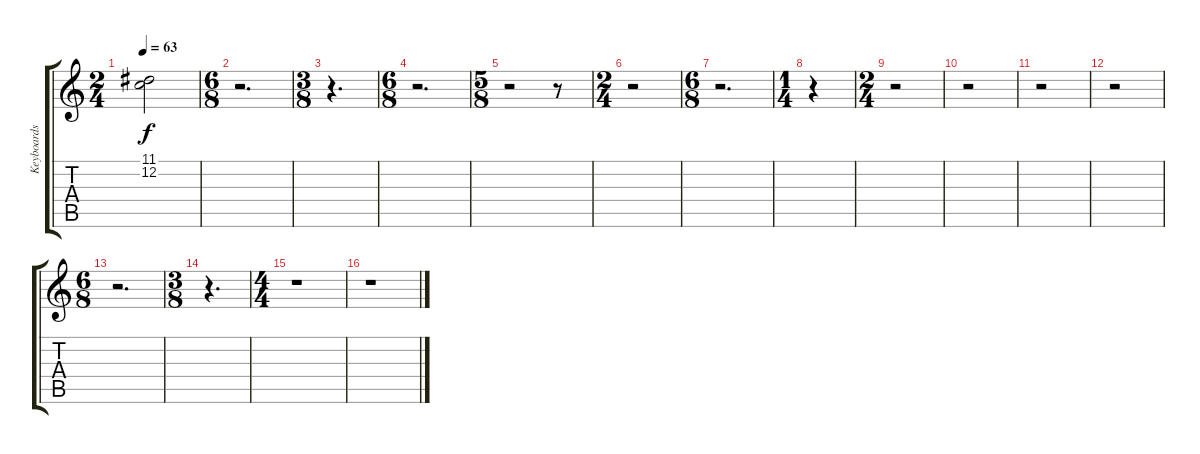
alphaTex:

\track ("Keyboards" "Keyboards") {instrument synthstrings1}
\staff {score tabs}
\tuning (E4 C4 G3 C3 G2 C2) {hide}
\ts (2 4)
\tempo 63
\clef g2
\ks c
(11.1{t} 12.2{t}).2{dy f} |
\ts (6 8)
r.2{d} |
\ts (3 8)
r.4{d} |
\ts (6 8)
r.2{d} |
\ts (5 8)
r.2 r.8 |
\ts (2 4)
r.2 |
\ts (6 8)
r.2{d} |
\ts (1 4)
r.4 |
\ts (2 4)
r.2 |
r.2 |
r.2 |
r.2 |
\ts (6 8)
r.2{d} |
\ts (3 8)
r.4{d} |
\ts (4 4)
r.1 |
r.1
